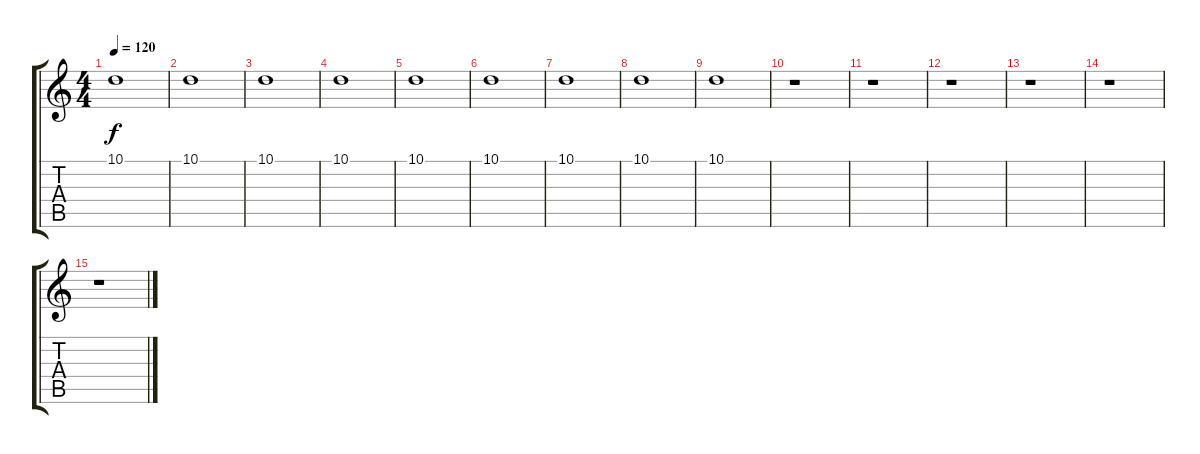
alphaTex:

\track "" {instrument panflute}
\staff {score tabs}
\tuning (E4 B3 G3 D3 A2 E2) {hide}
\ts (4 4)
\tempo 120
\clef g2
\ks c
10.1.1{dy f} |
10.1.1 |
10.1.1 |
10.1.1 |
10.1.1 |
10.1.1 |
10.1.1 |
10.1.1 |
10.1.1 |
r.1 |
r.1 |
r.1 |
r.1 |
r.1 |
r.1
